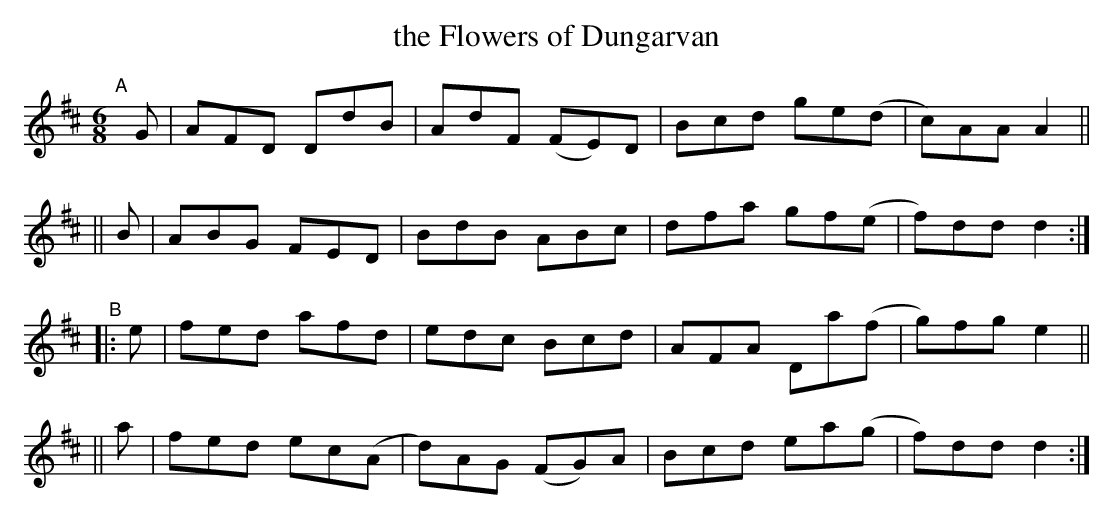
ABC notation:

X:1
T: the Flowers of Dungarvan
M: 6/8
L: 1/8
K: D
"^A"\
[|]G | AFD DdB | AdF (FE)D | Bcd ge(d | c)AA A2 ||
|| B | ABG FED | BdB  ABc  | dfa gf(e | f)dd d2 :|
"^B"\
|: e | fed afd  | edc   Bcd  | AFA Da(f | g)fg e2 ||
|| a | fed ec(A | d)AG (FG)A | Bcd ea(g | f)dd d2 :|
